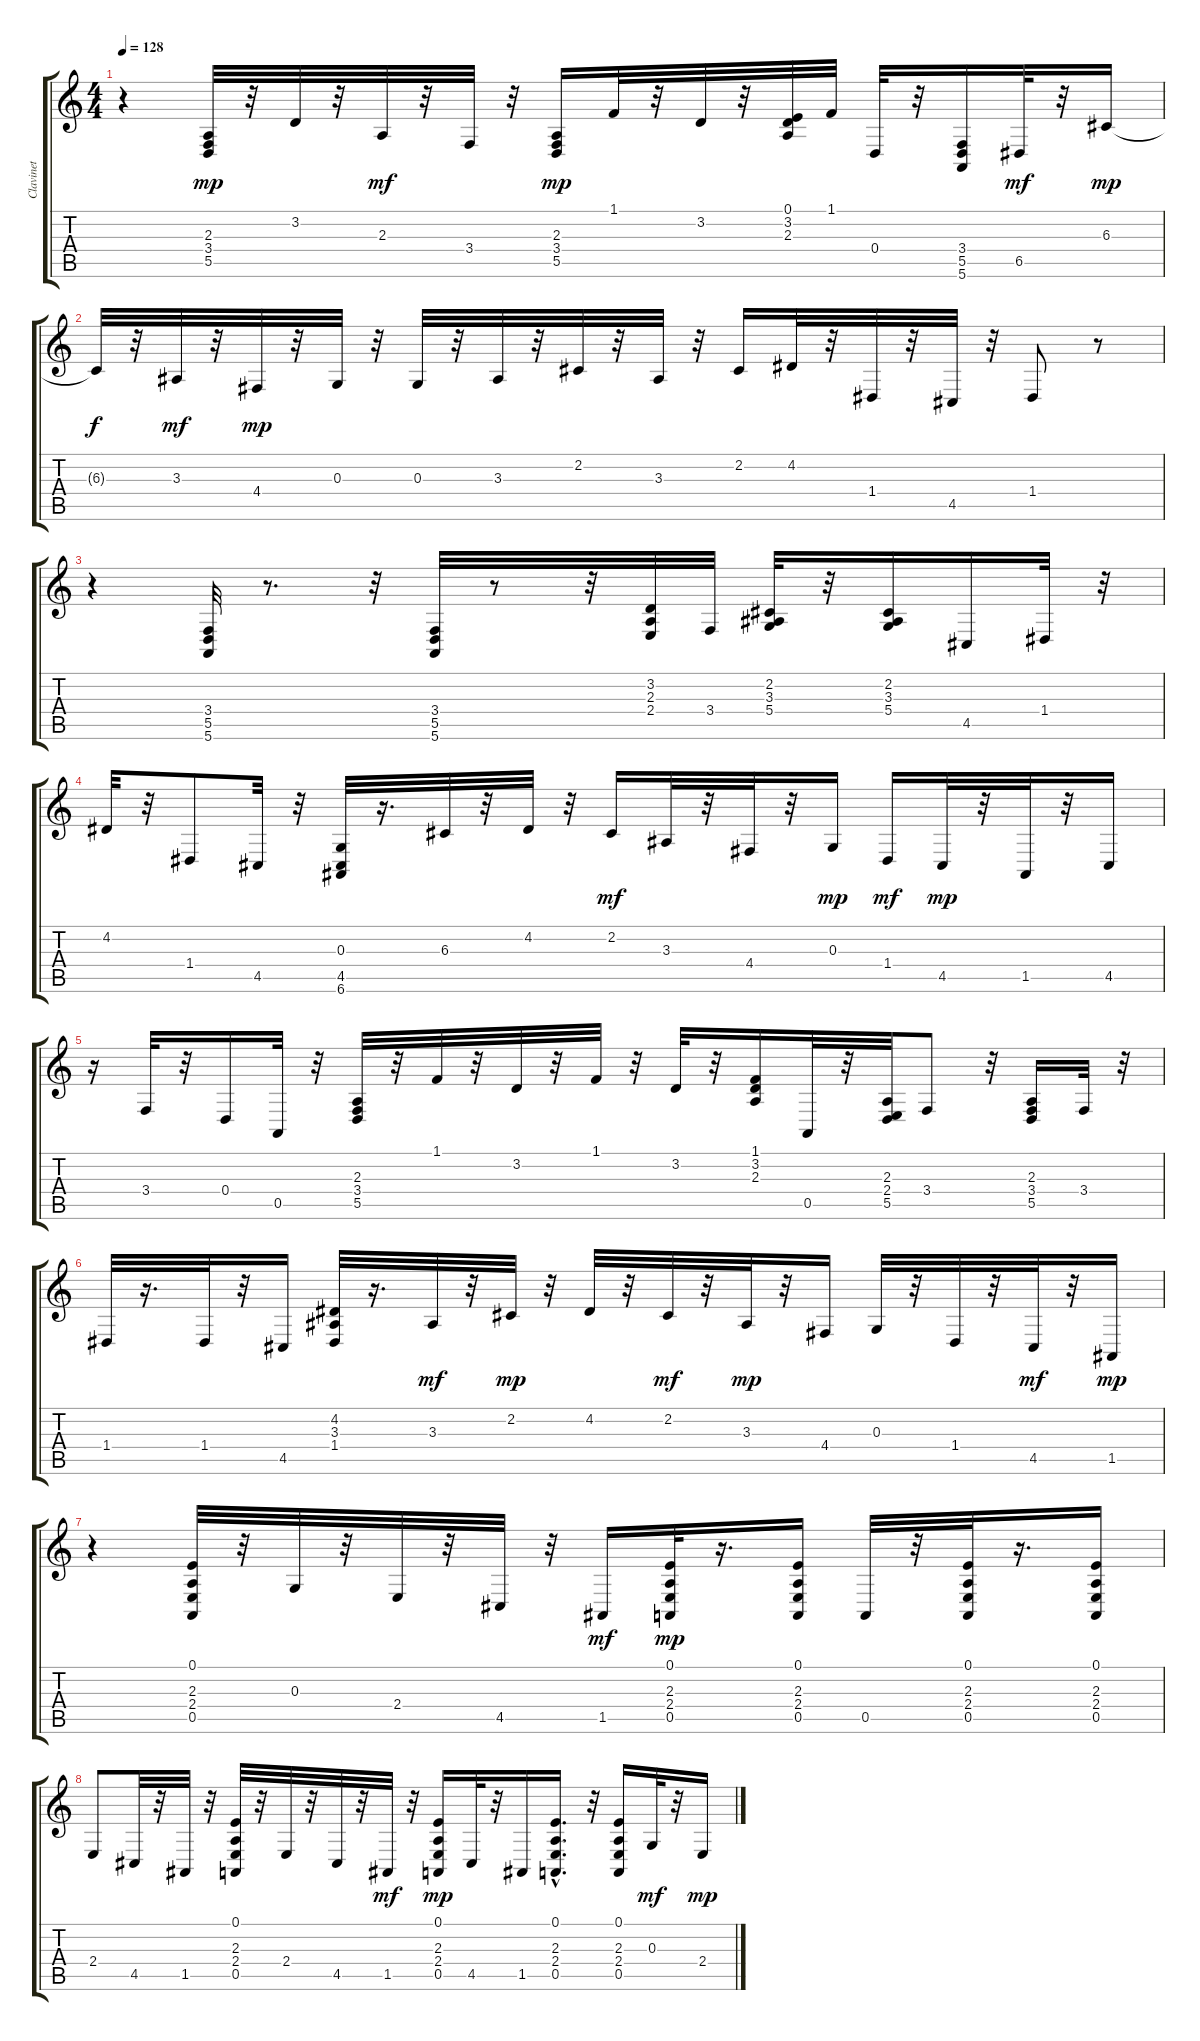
\track ("Clavinet" "Clavinet") {instrument clavinet}
\staff {score tabs}
\tuning (E4 B3 G3 D3 A2 E2) {hide}
\ts (4 4)
\tempo 128
\clef g2
\ks c
r.4{dy mp} (2.3 3.4 5.5).32 r.32 3.2.32 r.32 2.3.32{dy mf} r.32 3.4.32 r.32 (2.3 3.4 5.5).16{dy mp} 1.1.32 r.32 3.2.32 r.32 (0.1 3.2 2.3).32 1.1.32 0.4.32 r.32 (3.4 5.5 5.6).16 6.5.32{dy mf} r.32 6.3.16{dy mp} |
6.3{t}.32{dy f} r.32 3.3.32{dy mf} r.32 4.4.32{dy mp} r.32 0.3.32 r.32 0.3.32 r.32 3.3.32 r.32 2.2.32 r.32 3.3.32 r.32 2.2.16 4.2.32 r.32 1.4.32 r.32 4.5.32 r.32 1.4.8 r.8 |
r.4 (3.4 5.5 5.6).32 r.8{d} r.32 (3.4 5.5 5.6).32 r.8 r.32 (3.2 2.3 2.4).32 3.4.32 (2.2 3.3 5.4).32 r.32 (2.2 3.3 5.4).16 4.5.16 1.4.32 r.32 |
4.2.32 r.32 1.4.8 4.5.32 r.32 (0.3 4.5 6.6).32 r.16{d} 6.3.32 r.32 4.2.32 r.32 2.2.16{dy mf} 3.3.32 r.32 4.4.32 r.32 0.3.16{dy mp} 1.4.16{dy mf} 4.5.32{dy mp} r.32 1.5.32 r.32 4.5.16 |
r.16 3.4.32 r.32 0.4.16 0.5.32 r.32 (2.3 3.4 5.5).32 r.32 1.1.32 r.32 3.2.32 r.32 1.1.32 r.32 3.2.32 r.32 (1.1 3.2 2.3).16 0.5.32 r.32 (2.3 2.4 5.5).32 3.4.8 r.32 (2.3 3.4 5.5).16 3.4.32 r.32 |
1.4.32 r.16{d} 1.4.32 r.32 4.5.16 (4.2 3.3 1.4).32 r.16{d} 3.3.32{dy mf} r.32 2.2.32{dy mp} r.32 4.2.32 r.32 2.2.32{dy mf} r.32 3.3.32{dy mp} r.32 4.4.16 0.3.32 r.32 1.4.32 r.32 4.5.32{dy mf} r.32 1.5.16{dy mp} |
r.4 (0.1 2.3 2.4 0.5).32 r.32 0.3.32 r.32 2.4.32 r.32 4.5.32 r.32 1.5.16{dy mf} (0.1 2.3 2.4 0.5).32{dy mp} r.16{d} (0.1 2.3 2.4 0.5).16 0.5.32 r.32 (0.1 2.3 2.4 0.5).32 r.16{d} (0.1 2.3 2.4 0.5).16 |
2.4.8 4.5.32 r.32 1.5.32 r.32 (0.1 2.3 2.4 0.5).32 r.32 2.4.32 r.32 4.5.32 r.32 1.5.32{dy mf} r.32 (0.1 2.3 2.4 0.5).16{dy mp} 4.5.32 r.32 1.5.16 (0.1 2.3 2.4{hac} 0.5).16{d} r.32 (0.1 2.3 2.4 0.5).16 0.3.32{dy mf} r.32 2.4.16{dy mp}
